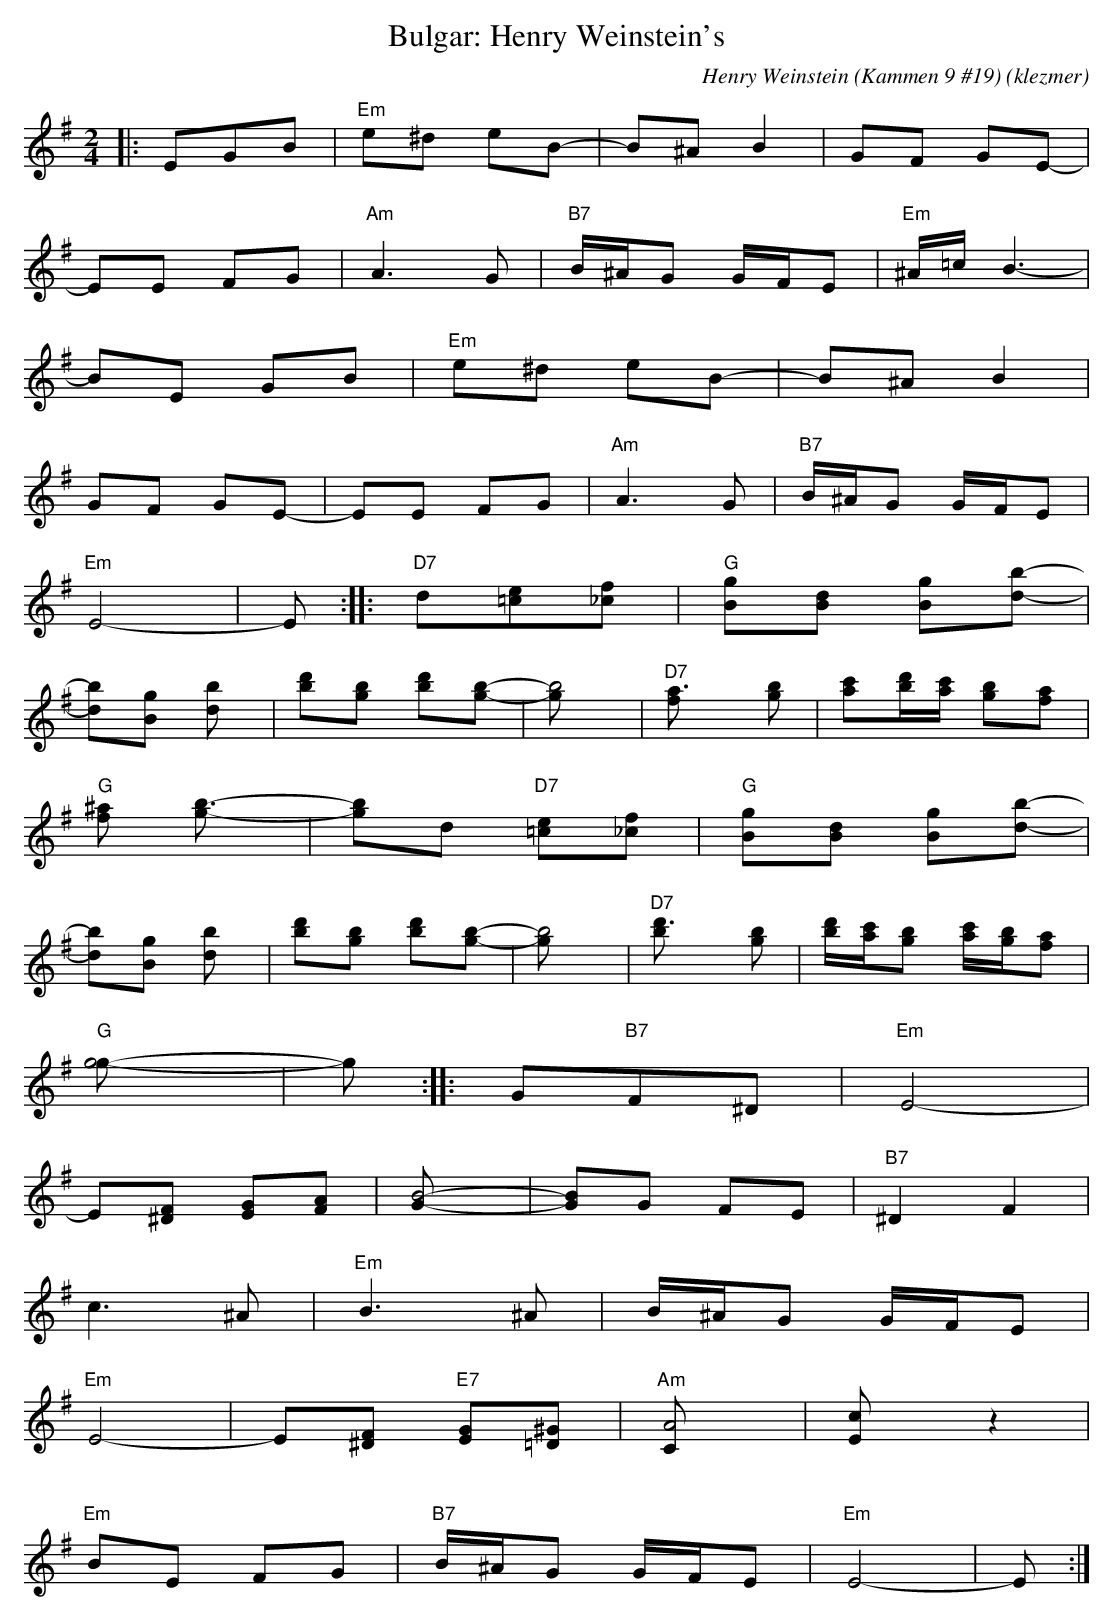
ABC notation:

X:1
T: Bulgar: Henry Weinstein's
O:klezmer
C: Henry Weinstein (Kammen 9 #19)
M: 2/4
L: 1/8
K: Em
|: EGB  | "Em"e^d eB- | B^A B2 | GF GE- |
EE FG | "Am"A3 G | "B7"B/^A/G G/F/E | "Em"^A/=c/ B3- |
BE GB | "Em"e^d eB- | B^A B2 |
GF GE- | EE FG | "Am"A3 G | "B7"B/^A/G G/F/E |
"Em"E4-        | E :||: "D7"d[e=c][f_c]  | "G"[gB][dB] [gB][bd]- |
[bd][gB] [b2d] | [d'b][bg] [d'b][bg]- | [b4g]  | "D7"[a3f] [bg] | [c'a][d'/b][c'/a] [bg][af] |
"G"[^af] [b3g]- | [bg]d "D7"[e=c][f_c] | "G"[gB][dB] [gB][bd]- |
[bd][gB] [b2d] | [d'b][bg] [d'b][bg]- | [b4g]  |  "D7"[d'3b] [bg] | [d'/b][c'/a][bg] [c'/a/][b/g/][af] |
"G"[g4g]- | g :||: G"B7"F^D  | "Em"E4- |
E[F^D] [GE][AF] | [B4G]- | [BG]G FE | "B7"^D2 F2 |
c3 ^A | "Em"B3 ^A | B/^A/G G/F/E |
"Em"E4- | E[F^D] "E7"[GE][^G=D] | "Am"[A4C] | [c2E] z2 |
"Em"BE FG | "B7"B/^A/G G/F/E | "Em"E4- | E :|
